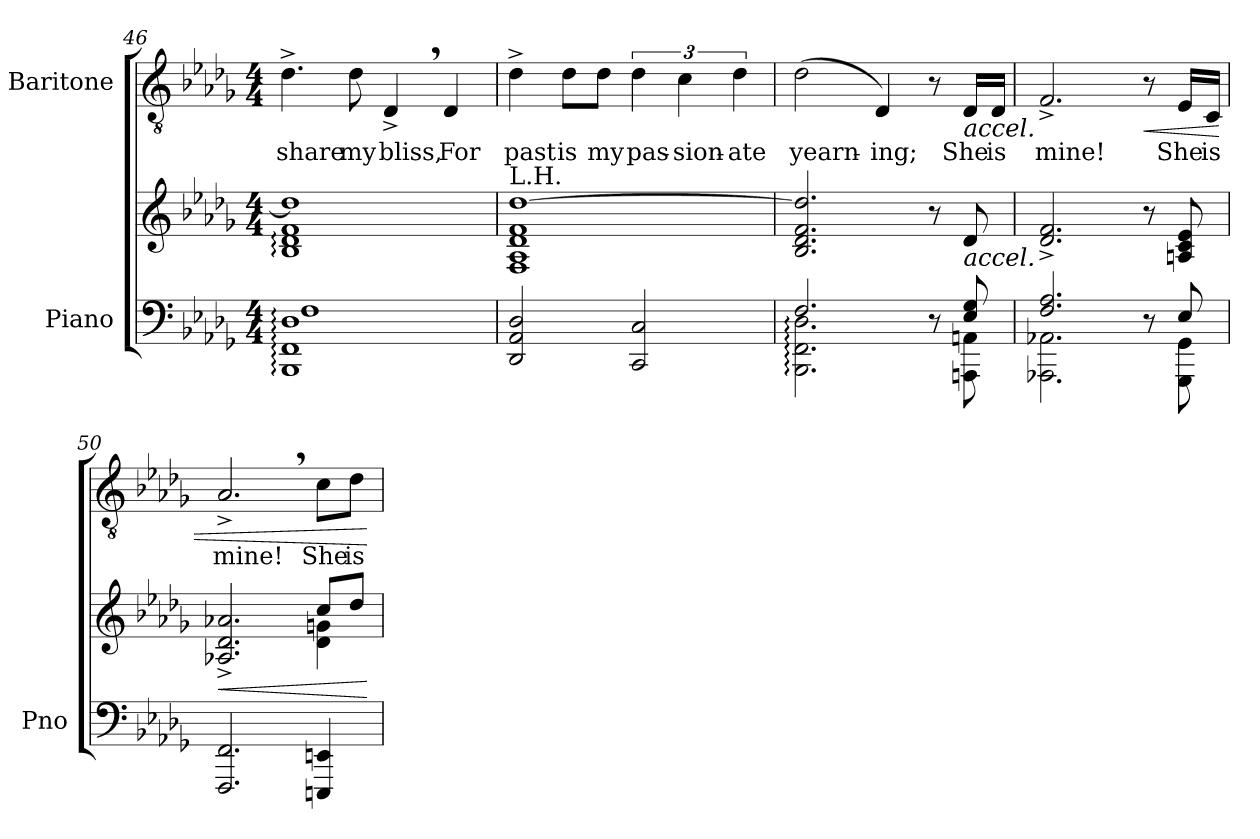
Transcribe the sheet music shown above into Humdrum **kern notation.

**kern	**kern	**dynam	**kern	**text	**dynam
*part2	*part2	*part2	*part1	*part1	*part1
*staff3	*staff2	*staff2/3	*staff1	*staff1	*staff1
*I"Piano	*	*	*I"Baritone	*	*
*I'Pno	*	*	*	*	*
*clefF4	*clefG2	*	*clefGv2	*	*
*k[b-e-a-d-g-]	*k[b-e-a-d-g-]	*	*k[b-e-a-d-g-]	*	*
*M4/4	*M4/4	*	*M4/4	*	*
=46	=46	=46	=46	=46	=46
*^	*^	*	*	*	*
*	*^	*	*^	*	*	*	*
!	!	!	!	!	!	!	!	!LO:LY:b	!
1BBB-: 1D-:	1FF:	1F:	1dd-]	1f	1B-:: 1d-::	.	4.d-^\	share	.
!	!	!	!	!	!	!	!	!LO:LY:b	!
.	.	.	.	.	.	.	8d-\	my	.
!	!	!	!	!	!	!	!	!LO:LY:b	!
.	.	.	.	.	.	.	4D-^,/	bliss,	.
!	!	!	!	!	!	!	!	!LO:LY:b	!
.	.	.	.	.	.	.	4D-/	For	.
*v	*v	*v	*	*	*	*	*	*	*
*	*v	*v	*v	*	*	*	*
!!LO:LB:g=z
=47	=47	=47	=47	=47	=47
!	!LO:TX:a:t=L.H.	!	!	!	!
!	!	!	!	!LO:LY:b	!
2DD-/ 2AA-/ 2D-/	1F 1A- 1d- 1f [1dd-	.	4d-^\	past	.
!	!	!	!	!LO:LY:b	!
.	.	.	8d-\L	is	.
!	!	!	!	!LO:LY:b	!
.	.	.	8d-\J	my	.
!	!	!	!	!LO:LY:b	!
2CC/ 2C/	.	.	6d-\	pas-	.
!	!	!	!	!LO:LY:b	!
.	.	.	6c\	-sion-	.
!	!	!	!	!LO:LY:b	!
.	.	.	6d-\	-ate	.
=48	=48	=48	=48	=48	=48
*^	*	*	*	*	*
*	*^	*	*	*	*	*
!	!	!	!	!	!	!LO:LY:b	!
2.BBB-\:: 2.FF\:: 2.D-\::	2..ryy	2.F/	2.B-/ 2.d-/ 2.f/ 2.dd-/]	.	(<2d-\	yearn-	.
!	!	!	!	!	!	!LO:LY:b	!
.	.	.	.	.	4D-/)	-ing;	.
8r	.	4ryy	8r	.	8r	.	.
!	!	!	!	!	!LO:TX:b:i:t=accel.	!	!
!	!	!	!LO:TX:b:i:t=accel.	!	!	!	!
!	!	!	!	!	!	!LO:LY:b	!
8E-/ 8G-/	8AAAn\ 8AAn\	.	8d-/	.	16D-/LL	She	.
!	!	!	!	!	!	!LO:LY:b	!
.	.	.	.	.	16D-/JJ	is	.
*	*v	*v	*	*	*	*	*
=49	=49	=49	=49	=49	=49	=49
!	!	!	!	!	!LO:LY:b	!
2.F/ 2.A-/	2.AAA-X\ 2.AA-X\	2.d-/^> 2.f/^>	.	2.F^>/	mine!	.
!	!	!	!	!	!	!LO:HP:b
8r	8ryy	8r	.	8r	.	<
!	!	!	!	!	!LO:LY:b	!
8E-/	8GGG-\ 8GG-\	8An/ 8c/ 8e-/	.	16E-/LL	She	.
!	!	!	!	!	!LO:LY:b	!
.	.	.	.	16C/JJ	is	.
*v	*v	*	*	*	*	*
!!LO:PB:g=z
=50	=50	=50	=50	=50	=50
!	!	!LO:HP:b	!	!LO:LY:b	!
*	*^	*	*	*	*
2.FFF/ 2.FF/	2.A-X/^> 2.d-/^> 2.a-X/^>	2.ryy	<	2.A-^,/	mine!	.
!	!	!	!	!	!LO:LY:b	!
4EEEn/ 4EEn/	8cc/L	4d-\ 4gn\	.	8c\L	She	.
!	!	!	!	!	!LO:LY:b	!
.	8dd-/J	.	.	8d-\J	is	.
*	*v	*v	*	*	*	*
.	.	[	.	.	[
=	=	=	=	=	=
*-	*-	*-	*-	*-	*-
